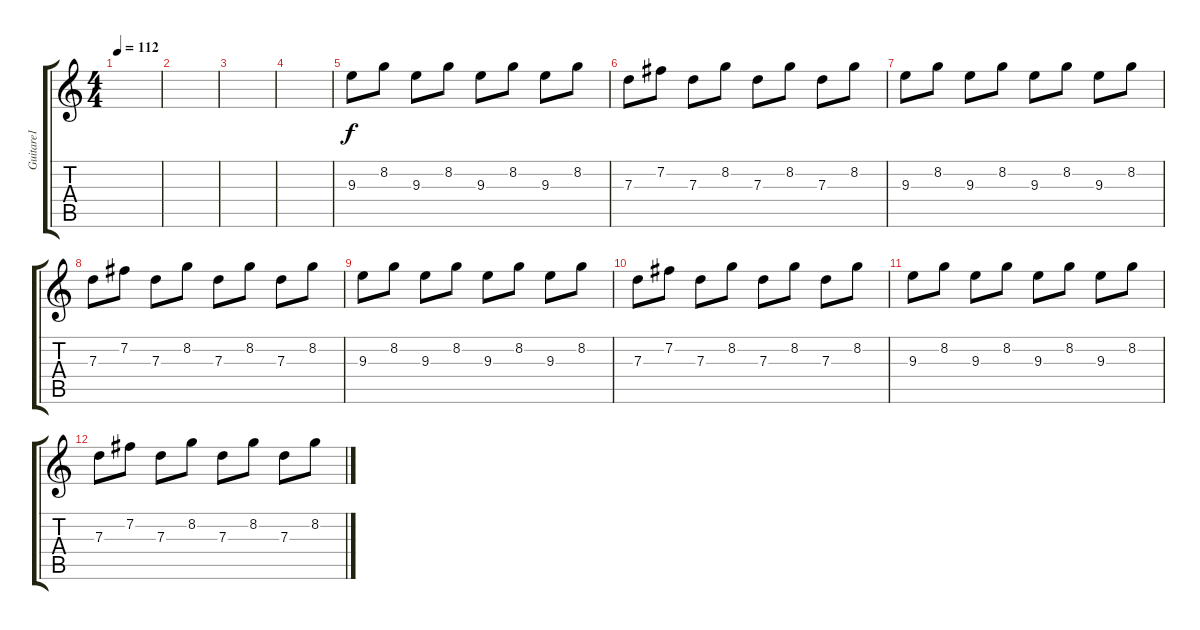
\track ("Guitare1" "Guitare1") {instrument electricguitarclean}
\staff {score tabs}
\tuning (E4 B3 G3 D3 A2 E2) {hide}
\ts (4 4)
\tempo 112
\clef g2
\ks c
|
|
|
|
9.3.8 8.2.8 9.3.8 8.2.8 9.3.8 8.2.8 9.3.8 8.2.8 |
7.3.8 7.2.8 7.3.8 8.2.8 7.3.8 8.2.8 7.3.8 8.2.8 |
9.3.8 8.2.8 9.3.8 8.2.8 9.3.8 8.2.8 9.3.8 8.2.8 |
7.3.8 7.2.8 7.3.8 8.2.8 7.3.8 8.2.8 7.3.8 8.2.8 |
9.3.8 8.2.8 9.3.8 8.2.8 9.3.8 8.2.8 9.3.8 8.2.8 |
7.3.8 7.2.8 7.3.8 8.2.8 7.3.8 8.2.8 7.3.8 8.2.8 |
9.3.8 8.2.8 9.3.8 8.2.8 9.3.8 8.2.8 9.3.8 8.2.8 |
7.3.8 7.2.8 7.3.8 8.2.8 7.3.8 8.2.8 7.3.8 8.2.8
